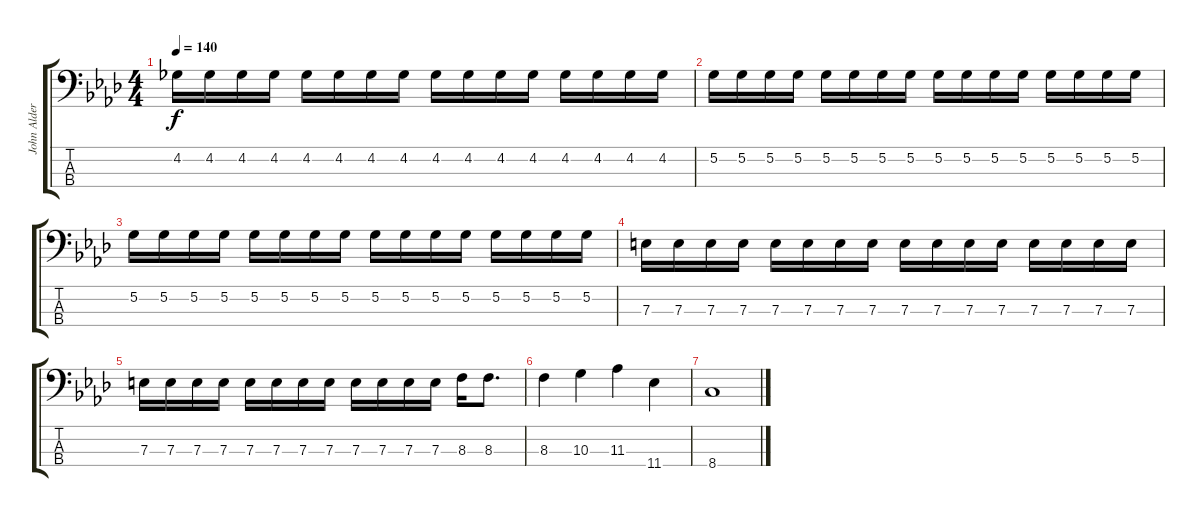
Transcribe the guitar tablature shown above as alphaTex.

\track ("John Alderete" "John Alder") {instrument electricbassfinger}
\staff {score tabs}
\tuning (G2 D2 A1 E1) {hide}
\ts (4 4)
\tempo 140
\clef f4
\ks fminor
4.2.16{dy f} 4.2.16 4.2.16 4.2.16 4.2.16 4.2.16 4.2.16 4.2.16 4.2.16 4.2.16 4.2.16 4.2.16 4.2.16 4.2.16 4.2.16 4.2.16 |
5.2.16 5.2.16 5.2.16 5.2.16 5.2.16 5.2.16 5.2.16 5.2.16 5.2.16 5.2.16 5.2.16 5.2.16 5.2.16 5.2.16 5.2.16 5.2.16 |
5.2.16 5.2.16 5.2.16 5.2.16 5.2.16 5.2.16 5.2.16 5.2.16 5.2.16 5.2.16 5.2.16 5.2.16 5.2.16 5.2.16 5.2.16 5.2.16 |
7.3.16 7.3.16 7.3.16 7.3.16 7.3.16 7.3.16 7.3.16 7.3.16 7.3.16 7.3.16 7.3.16 7.3.16 7.3.16 7.3.16 7.3.16 7.3.16 |
7.3.16 7.3.16 7.3.16 7.3.16 7.3.16 7.3.16 7.3.16 7.3.16 7.3.16 7.3.16 7.3.16 7.3.16 8.3.16 8.3.8{d} |
8.3.4 10.3.4 11.3.4 11.4.4 |
8.4.1
